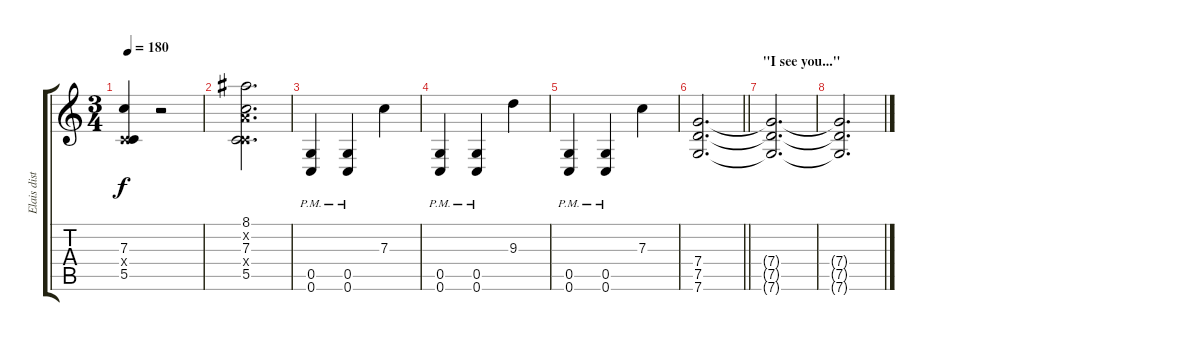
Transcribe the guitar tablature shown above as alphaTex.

\track ("Elais dist." "Elais dist") {instrument distortionguitar}
\staff {score tabs}
\tuning (D4 A3 F3 C3 G2 C2) {hide}
\ts (3 4)
\tempo 180
\clef g2
\ks c
(7.3 0.4{x} 5.5).4{dy f} r.2 |
(8.1 0.2{x} 7.3 0.4{x} 5.5).2{d} |
(0.5{pm} 0.6{pm}).4 (0.5{pm} 0.6{pm}).4 7.3.4 |
(0.5{pm} 0.6{pm}).4 (0.5{pm} 0.6{pm}).4 9.3.4 |
(0.5{pm} 0.6{pm}).4 (0.5{pm} 0.6{pm}).4 7.3.4 |
\barLineRight lightlight
(7.4 7.5 7.6).2{d} |
\section ("" "\"I see you...\"")
(7.4{t} 7.5{t} 7.6{t}).2{d} |
(7.4{t} 7.5{t} 7.6{t}).2{d}
